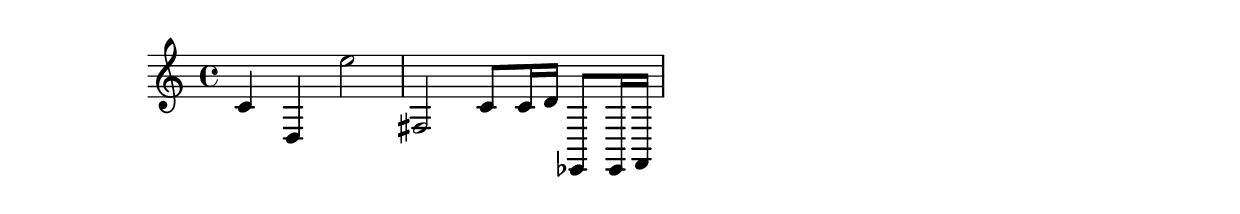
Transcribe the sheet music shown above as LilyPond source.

\version "2.18.2"

ldMusic = \relative c {
  << \new Voice = "voice1" {
    c'4 d, e''2 fis,,
    c'8 c16 d ees,,8 ees16 f
  } >>
}

\book {
  \header {
  }

  \score {
    <<
    \new Staff = Staff \with { }
    \context Staff = Staff {
      \ldMusic
    }
    >>
  }
}
